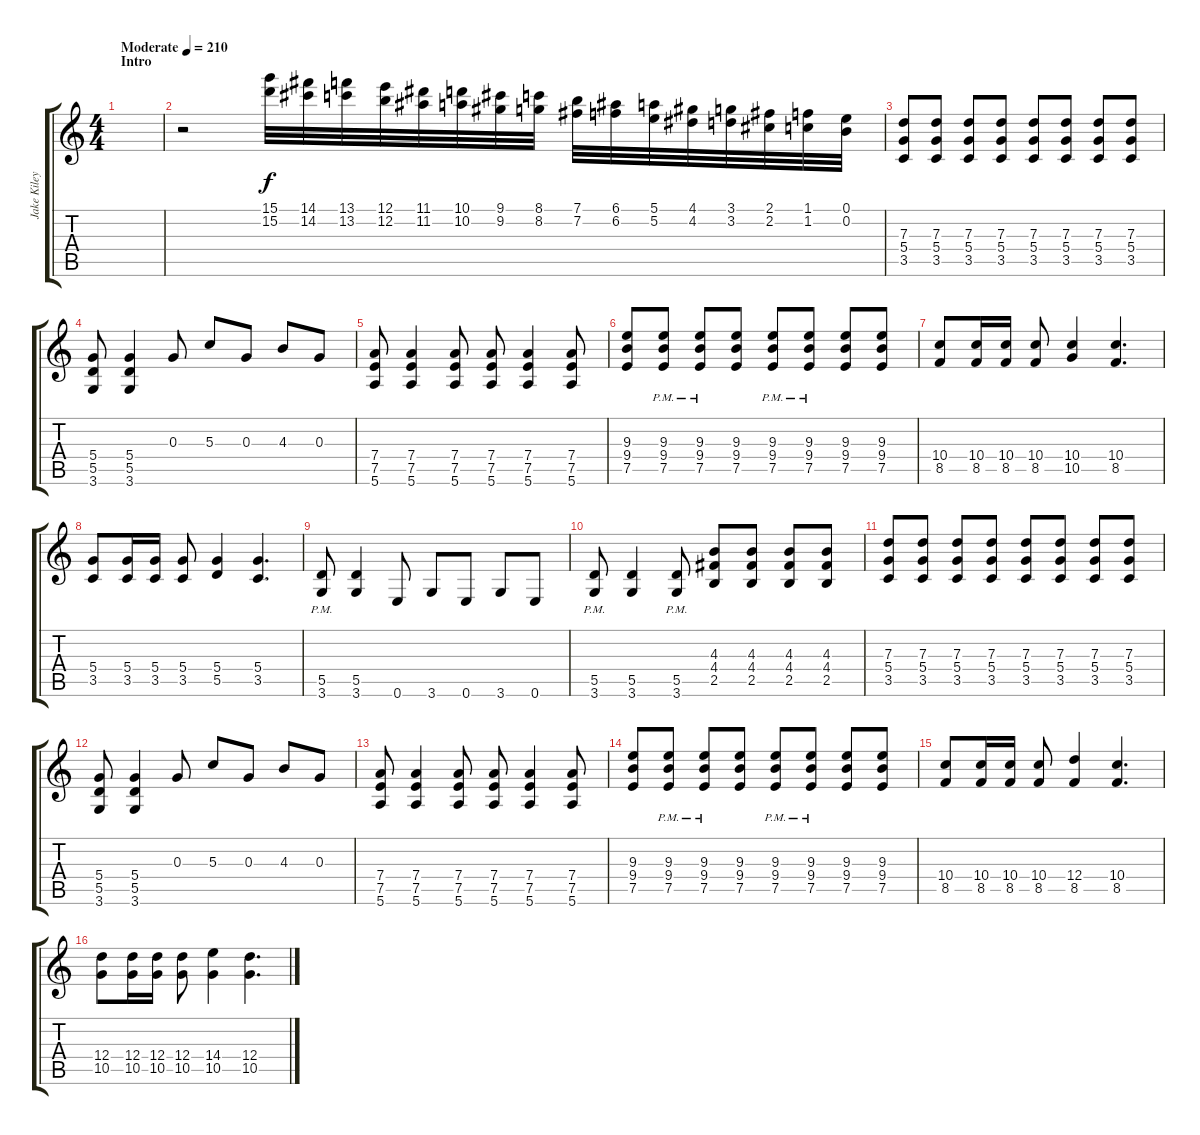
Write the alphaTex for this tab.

\track ("Jake Kiley" "Jake Kiley") {instrument distortionguitar}
\staff {score tabs}
\tuning (E4 B3 G3 D3 A2 E2) {hide}
\ts (4 4)
\section ("" "Intro")
\tempo (210 "Moderate")
\clef g2
\ks c
|
r.2 (15.1 15.2).32 (14.1 14.2).32 (13.1 13.2).32 (12.1 12.2).32 (11.1 11.2).32 (10.1 10.2).32 (9.1 9.2).32 (8.1 8.2).32 (7.1 7.2).32 (6.1 6.2).32 (5.1 5.2).32 (4.1 4.2).32 (3.1 3.2).32 (2.1 2.2).32 (1.1 1.2).32 (0.1 0.2).32 |
(7.3 5.4 3.5).8 (7.3 5.4 3.5).8 (7.3 5.4 3.5).8 (7.3 5.4 3.5).8 (7.3 5.4 3.5).8 (7.3 5.4 3.5).8 (7.3 5.4 3.5).8 (7.3 5.4 3.5).8 |
(5.4 5.5 3.6).8 (5.4 5.5 3.6).4 0.3.8 5.3.8 0.3.8 4.3.8 0.3.8 |
(7.4 7.5 5.6).8 (7.4 7.5 5.6).4 (7.4 7.5 5.6).8 (7.4 7.5 5.6).8 (7.4 7.5 5.6).4 (7.4 7.5 5.6).8 |
(9.3 9.4 7.5).8 (9.3{pm} 9.4{pm} 7.5{pm}).8 (9.3{pm} 9.4{pm} 7.5{pm}).8 (9.3 9.4 7.5).8 (9.3{pm} 9.4{pm} 7.5{pm}).8 (9.3{pm} 9.4{pm} 7.5{pm}).8 (9.3 9.4 7.5).8 (9.3 9.4 7.5).8 |
(10.4 8.5).8 (10.4 8.5).16 (10.4 8.5).16 (10.4 8.5).8 (10.4 10.5).4 (10.4 8.5).4{d} |
(5.4 3.5).8 (5.4 3.5).16 (5.4 3.5).16 (5.4 3.5).8 (5.4 5.5).4 (5.4 3.5).4{d} |
(5.5 3.6{pm}).8 (5.5 3.6).4 0.6.8 3.6.8 0.6.8 3.6.8 0.6.8 |
(5.5{pm} 3.6).8 (5.5 3.6).4 (5.5{pm} 3.6{pm}).8 (4.3 4.4 2.5).8 (4.3 4.4 2.5).8 (4.3 4.4 2.5).8 (4.3 4.4 2.5).8 |
(7.3 5.4 3.5).8 (7.3 5.4 3.5).8 (7.3 5.4 3.5).8 (7.3 5.4 3.5).8 (7.3 5.4 3.5).8 (7.3 5.4 3.5).8 (7.3 5.4 3.5).8 (7.3 5.4 3.5).8 |
(5.4 5.5 3.6).8 (5.4 5.5 3.6).4 0.3.8 5.3.8 0.3.8 4.3.8 0.3.8 |
(7.4 7.5 5.6).8 (7.4 7.5 5.6).4 (7.4 7.5 5.6).8 (7.4 7.5 5.6).8 (7.4 7.5 5.6).4 (7.4 7.5 5.6).8 |
(9.3 9.4 7.5).8 (9.3{pm} 9.4{pm} 7.5{pm}).8 (9.3{pm} 9.4{pm} 7.5{pm}).8 (9.3 9.4 7.5).8 (9.3{pm} 9.4{pm} 7.5{pm}).8 (9.3{pm} 9.4{pm} 7.5{pm}).8 (9.3 9.4 7.5).8 (9.3 9.4 7.5).8 |
(10.4 8.5).8 (10.4 8.5).16 (10.4 8.5).16 (10.4 8.5).8 (12.4 8.5).4 (10.4 8.5).4{d} |
(12.4 10.5).8 (12.4 10.5).16 (12.4 10.5).16 (12.4 10.5).8 (14.4 10.5).4 (12.4 10.5).4{d}
